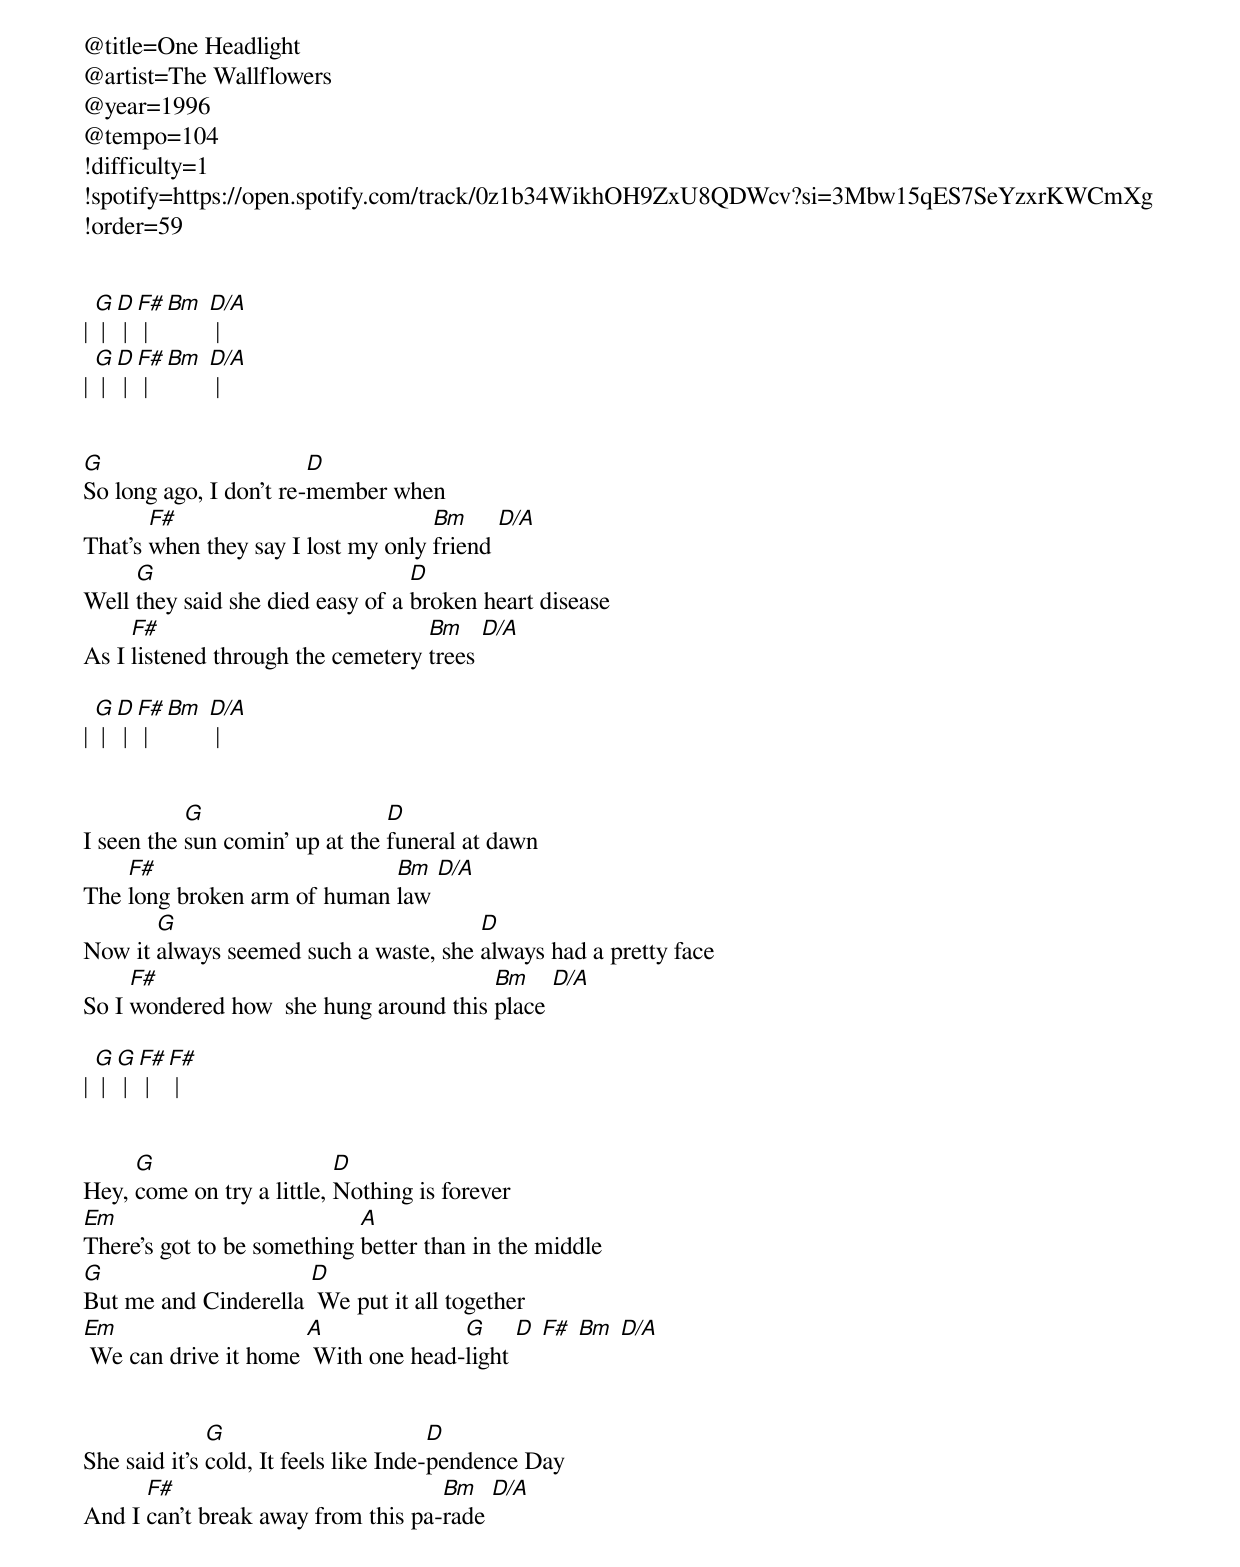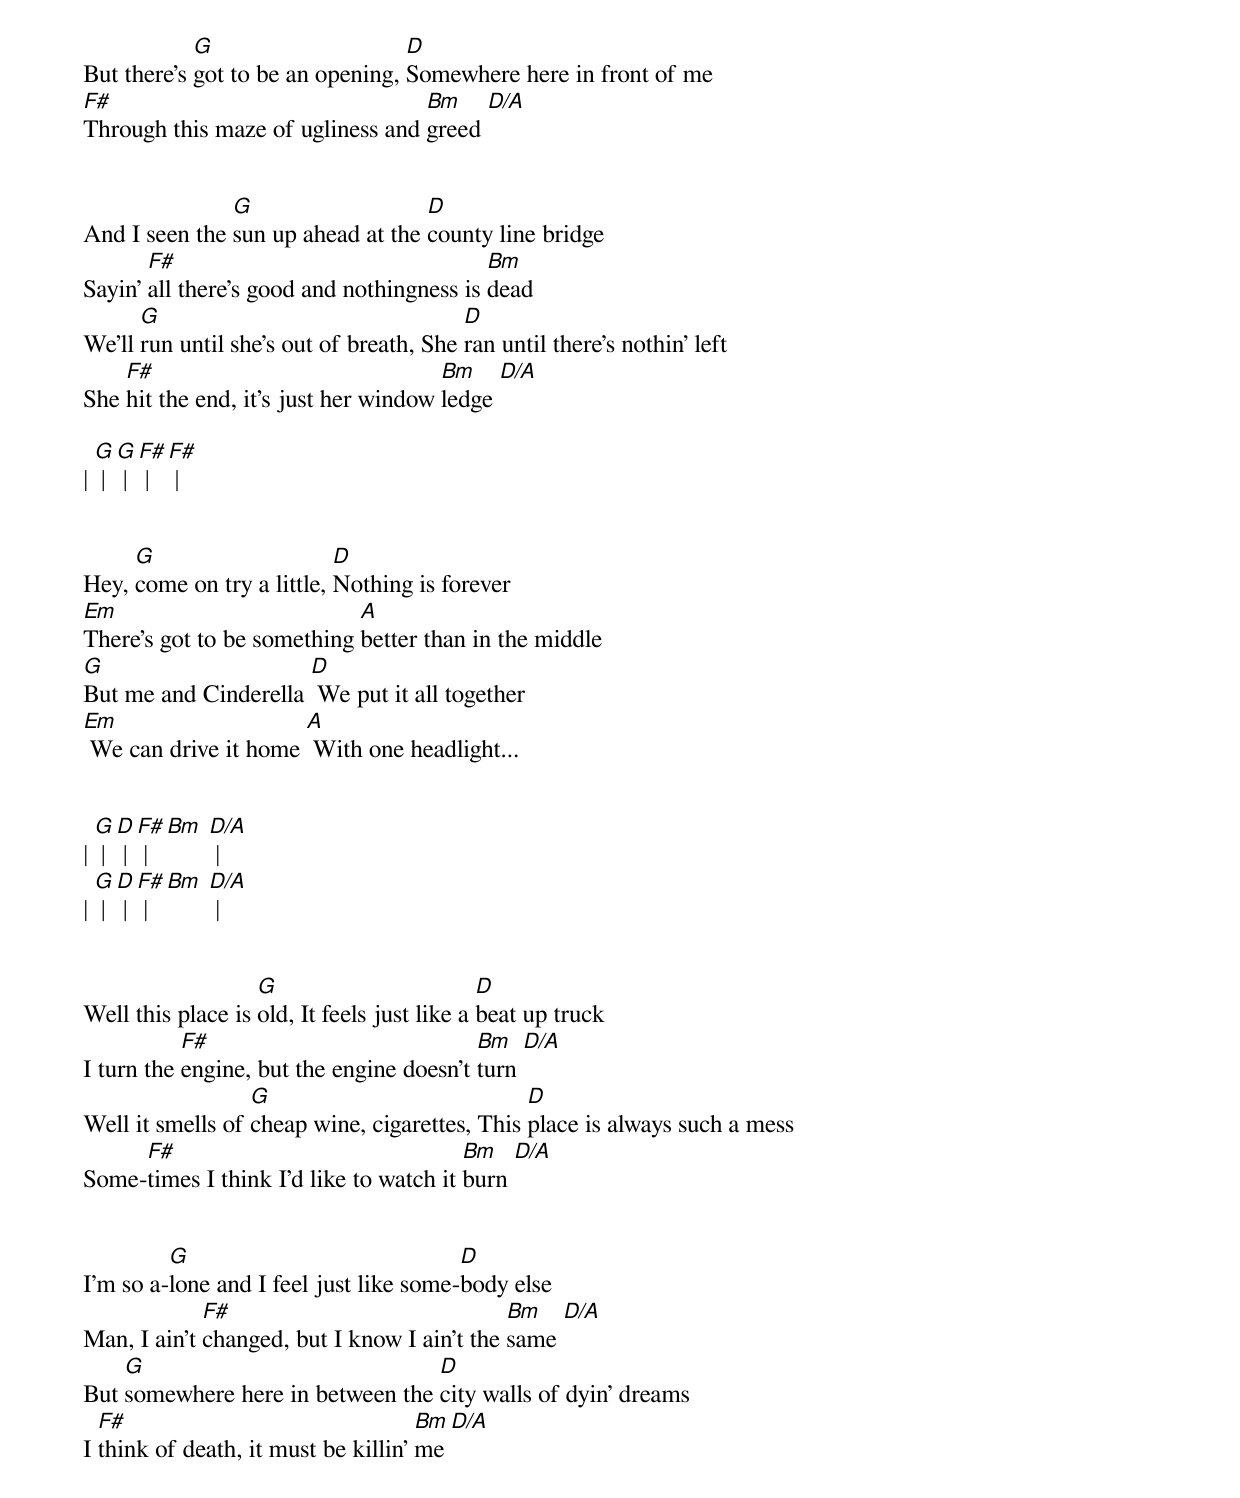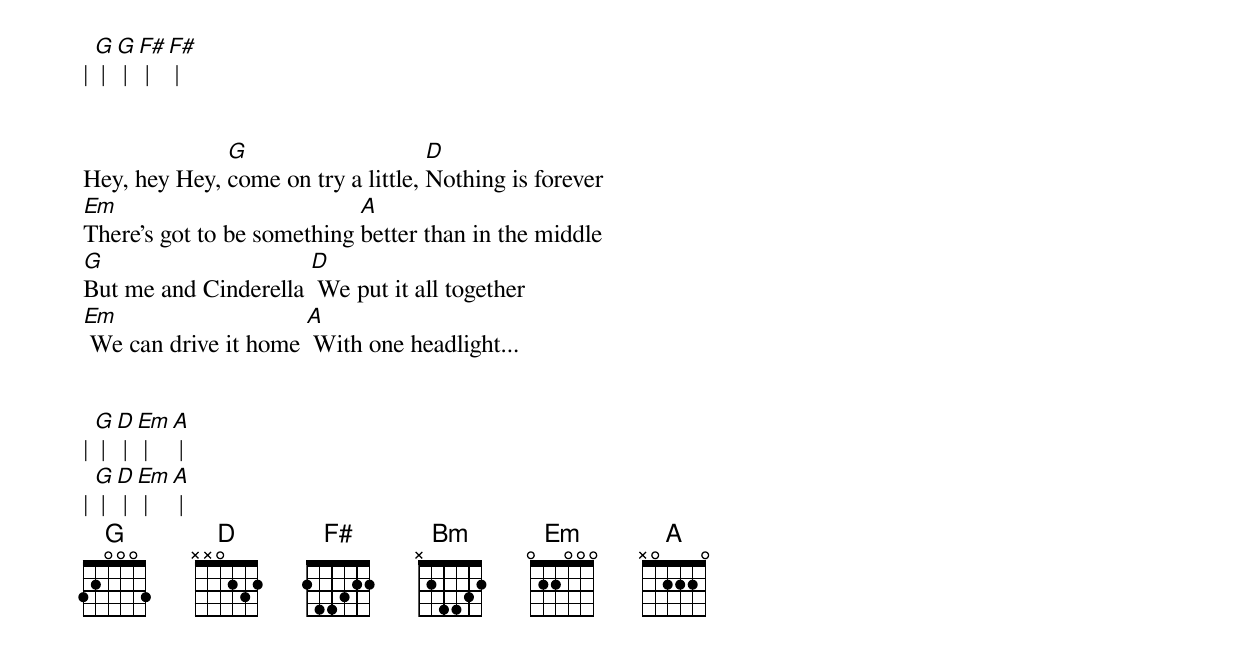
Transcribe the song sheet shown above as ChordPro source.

@title=One Headlight
@artist=The Wallflowers
@year=1996
@tempo=104
!difficulty=1
!spotify=https://open.spotify.com/track/0z1b34WikhOH9ZxU8QDWcv?si=3Mbw15qES7SeYzxrKWCmXg
!order=59


| [G] | [D] | [F#] | [Bm] [D/A] |
| [G] | [D] | [F#] | [Bm] [D/A] |


[G]So long ago, I don't re-[D]member when
That's [F#]when they say I lost my only [Bm]friend [D/A]
Well [G]they said she died easy of a [D]broken heart disease
As I [F#]listened through the cemetery [Bm]trees [D/A]

| [G] | [D] | [F#] | [Bm] [D/A] |


I seen the [G]sun comin' up at the [D]funeral at dawn
The [F#]long broken arm of human [Bm]law [D/A]
Now it [G]always seemed such a waste, she [D]always had a pretty face
So I [F#]wondered how  she hung around this [Bm]place [D/A]

| [G] | [G] | [F#] | [F#] |


Hey, [G]come on try a little, [D]Nothing is forever
[Em]There's got to be something [A]better than in the middle
[G]But me and Cinderella [D] We put it all together
[Em] We can drive it home [A] With one head-[G]light [D] [F#] [Bm] [D/A]


She said it's [G]cold, It feels like Inde-[D]pendence Day
And I [F#]can't break away from this pa-[Bm]rade [D/A]
But there's [G]got to be an opening, [D]Somewhere here in front of me
[F#]Through this maze of ugliness and [Bm]greed [D/A]


And I seen the [G]sun up ahead at the [D]county line bridge
Sayin' [F#]all there's good and nothingness is [Bm]dead
We'll [G]run until she's out of breath, She [D]ran until there's nothin' left
She [F#]hit the end, it's just her window [Bm]ledge [D/A]

| [G] | [G] | [F#] | [F#] |


Hey, [G]come on try a little, [D]Nothing is forever
[Em]There's got to be something [A]better than in the middle
[G]But me and Cinderella [D] We put it all together
[Em] We can drive it home [A] With one headlight...


| [G] | [D] | [F#] | [Bm] [D/A] |
| [G] | [D] | [F#] | [Bm] [D/A] |


Well this place is [G]old, It feels just like a [D]beat up truck
I turn the [F#]engine, but the engine doesn't [Bm]turn [D/A]
Well it smells of [G]cheap wine, cigarettes, This [D]place is always such a mess
Some-[F#]times I think I'd like to watch it [Bm]burn [D/A]


I'm so a-[G]lone and I feel just like some-[D]body else
Man, I ain't [F#]changed, but I know I ain't the [Bm]same [D/A]
But [G]somewhere here in between the [D]city walls of dyin' dreams
I [F#]think of death, it must be killin' [Bm]me [D/A]

| [G] | [G] | [F#] | [F#] |


Hey, hey Hey, [G]come on try a little, [D]Nothing is forever
[Em]There's got to be something [A]better than in the middle
[G]But me and Cinderella [D] We put it all together
[Em] We can drive it home [A] With one headlight...


| [G] | [D] | [Em] | [A] |
| [G] | [D] | [Em] | [A] |
